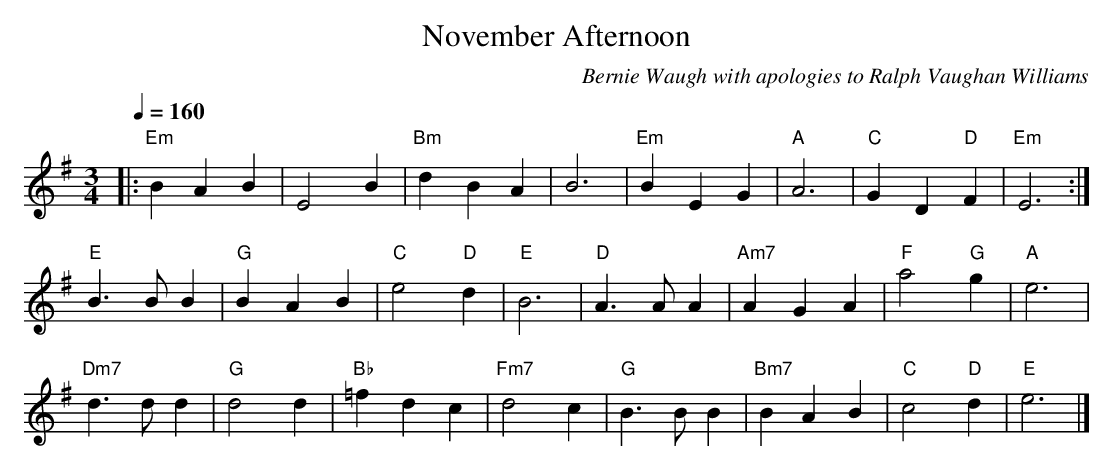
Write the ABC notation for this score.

X:1
T: November Afternoon
C: Bernie Waugh with apologies to Ralph Vaughan Williams
M: 3/4
L: 1/4
Q: 160
K: Em
|:\
"Em"BAB|E2B|"Bm"dBA|B3|\
"Em"BEG|"A"A3|"C"GD"D"F|"Em"E3:|
"E"B>BB|"G"BAB|"C"e2"D"d|"E"B3|\
"D"A>AA|"Am7"AGA|"F"a2"G"g|"A"e3|
"Dm7"d>dd|"G"d2d|"Bb"=fdc|"Fm7"d2c|\
"G"B>BB|"Bm7"BAB|"C"c2"D"d|"E"e3|]
